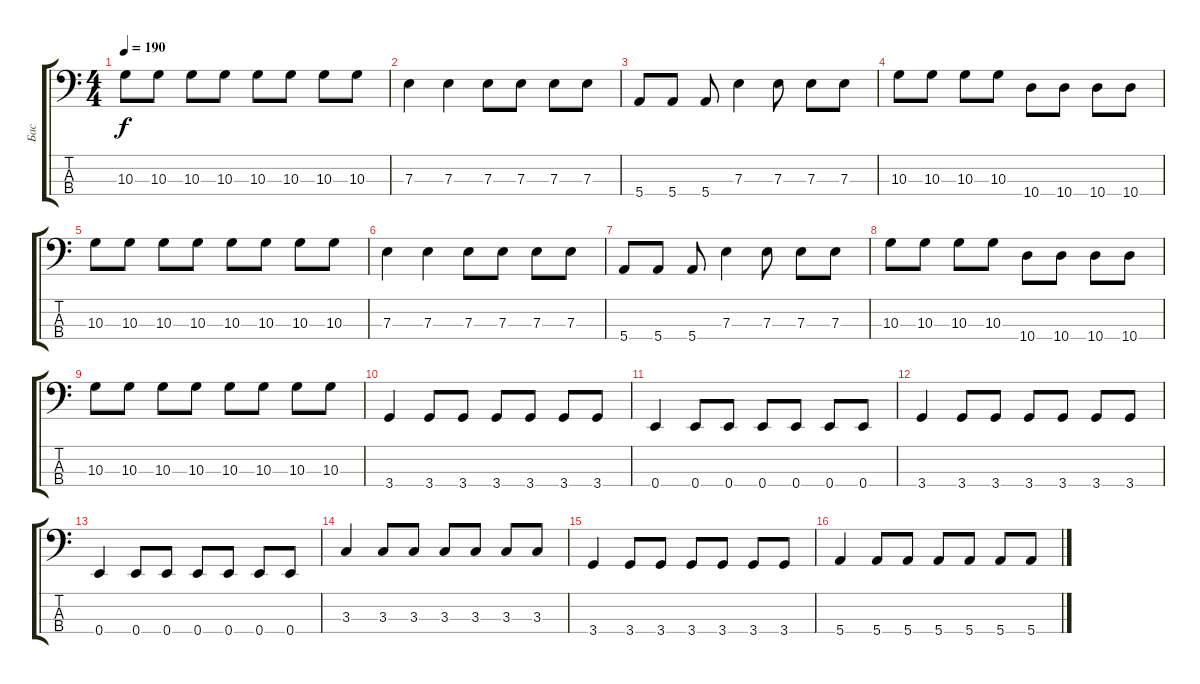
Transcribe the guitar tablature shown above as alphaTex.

\track ("Бас" "Бас") {instrument electricbasspick}
\staff {score tabs}
\tuning (G2 D2 A1 E1) {hide}
\ts (4 4)
\tempo 190
\clef f4
\ks c
10.3.8{dy f} 10.3.8 10.3.8 10.3.8 10.3.8 10.3.8 10.3.8 10.3.8 |
7.3.4 7.3.4 7.3.8 7.3.8 7.3.8 7.3.8 |
5.4.8 5.4.8 5.4.8 7.3.4 7.3.8 7.3.8 7.3.8 |
10.3.8 10.3.8 10.3.8 10.3.8 10.4.8 10.4.8 10.4.8 10.4.8 |
10.3.8 10.3.8 10.3.8 10.3.8 10.3.8 10.3.8 10.3.8 10.3.8 |
7.3.4 7.3.4 7.3.8 7.3.8 7.3.8 7.3.8 |
5.4.8 5.4.8 5.4.8 7.3.4 7.3.8 7.3.8 7.3.8 |
10.3.8 10.3.8 10.3.8 10.3.8 10.4.8 10.4.8 10.4.8 10.4.8 |
10.3.8 10.3.8 10.3.8 10.3.8 10.3.8 10.3.8 10.3.8 10.3.8 |
3.4.4 3.4.8 3.4.8 3.4.8 3.4.8 3.4.8 3.4.8 |
0.4.4 0.4.8 0.4.8 0.4.8 0.4.8 0.4.8 0.4.8 |
3.4.4 3.4.8 3.4.8 3.4.8 3.4.8 3.4.8 3.4.8 |
0.4.4 0.4.8 0.4.8 0.4.8 0.4.8 0.4.8 0.4.8 |
3.3.4 3.3.8 3.3.8 3.3.8 3.3.8 3.3.8 3.3.8 |
3.4.4 3.4.8 3.4.8 3.4.8 3.4.8 3.4.8 3.4.8 |
5.4.4 5.4.8 5.4.8 5.4.8 5.4.8 5.4.8 5.4.8
